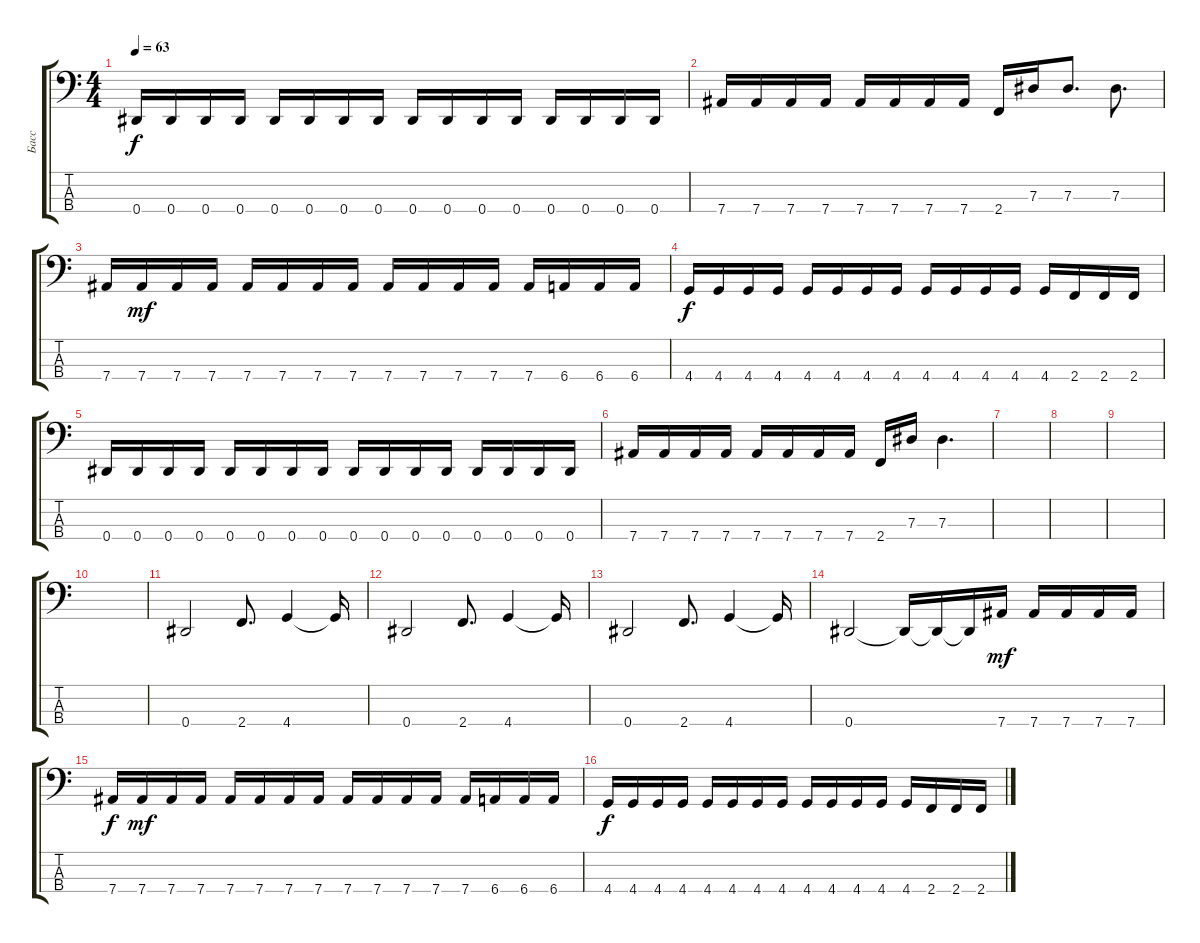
\track ("Басс" "Басс") {instrument electricbassfinger}
\staff {score tabs}
\tuning (Gb2 Db2 Ab1 Eb1) {hide}
\ts (4 4)
\tempo 63
\clef f4
\ks c
0.4.16{dy f} 0.4.16 0.4.16 0.4.16 0.4.16 0.4.16 0.4.16 0.4.16 0.4.16 0.4.16 0.4.16 0.4.16 0.4.16 0.4.16 0.4.16 0.4.16 |
7.4.16 7.4.16 7.4.16 7.4.16 7.4.16 7.4.16 7.4.16 7.4.16 2.4.16 7.3.16 7.3.8{d} 7.3.8{d} |
7.4.16 7.4.16{dy mf} 7.4.16 7.4.16 7.4.16 7.4.16 7.4.16 7.4.16 7.4.16 7.4.16 7.4.16 7.4.16 7.4.16 6.4.16 6.4.16 6.4.16 |
4.4.16{dy f} 4.4.16 4.4.16 4.4.16 4.4.16 4.4.16 4.4.16 4.4.16 4.4.16 4.4.16 4.4.16 4.4.16 4.4.16 2.4.16 2.4.16 2.4.16 |
0.4.16 0.4.16 0.4.16 0.4.16 0.4.16 0.4.16 0.4.16 0.4.16 0.4.16 0.4.16 0.4.16 0.4.16 0.4.16 0.4.16 0.4.16 0.4.16 |
7.4.16 7.4.16 7.4.16 7.4.16 7.4.16 7.4.16 7.4.16 7.4.16 2.4.16 7.3.16 7.3.4{d} |
|
|
|
|
0.4.2 2.4.8{d} 4.4.4 4.4{t}.16 |
0.4.2 2.4.8{d} 4.4.4 4.4{t}.16 |
0.4.2 2.4.8{d} 4.4.4 4.4{t}.16 |
0.4.2 0.4{t}.16 0.4{t}.16 0.4{t}.16 7.4.16{dy mf} 7.4.16 7.4.16 7.4.16 7.4.16 |
7.4.16{dy f} 7.4.16{dy mf} 7.4.16 7.4.16 7.4.16 7.4.16 7.4.16 7.4.16 7.4.16 7.4.16 7.4.16 7.4.16 7.4.16 6.4.16 6.4.16 6.4.16 |
4.4.16{dy f} 4.4.16 4.4.16 4.4.16 4.4.16 4.4.16 4.4.16 4.4.16 4.4.16 4.4.16 4.4.16 4.4.16 4.4.16 2.4.16 2.4.16 2.4.16
